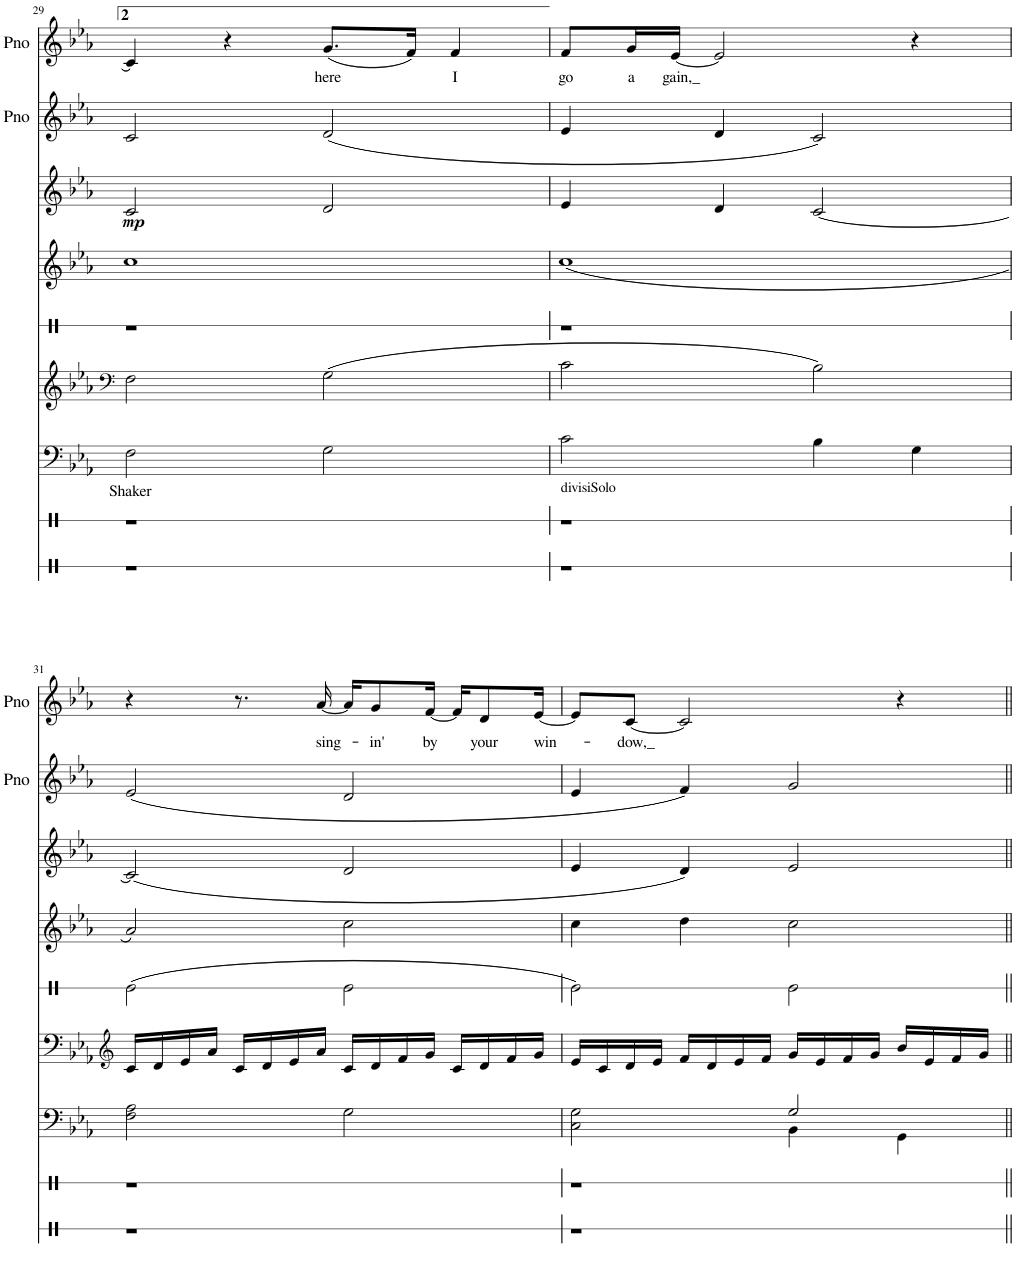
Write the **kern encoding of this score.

**kern	**kern	**kern	**text	**kern	**kern	**kern	**kern	**dynam	**kern	**kern	**text
*part9	*part8	*part7	*part7	*part6	*part5	*part4	*part3	*part3	*part2	*part1	*part1
*staff9	*staff8	*staff7	*staff7	*staff6	*staff5	*staff4	*staff3	*staff3	*staff2	*staff1	*staff1
*I"Crash Cymbal 2	*I"Hi Bongo	*I"Piano	*	*I"Piano	*I"High Agogo	*I"Piano	*I"Piano	*	*I"Piano	*I"Piano	*
*	*	*I'Pno	*	*I'Pno	*	*I'Pno	*I'Pno	*	*I'Pno	*I'Pno	*
!!LO:PB:g=z
*clefX	*clefX	*clefF4	*	*clefF4	*clefF4	*clefG2	*clefG2	*	*clefG2	*clefG2	*
*k[]	*k[]	*k[b-e-a-]	*	*k[b-e-a-]	*k[b-e-a-]	*k[b-e-a-]	*k[b-e-a-]	*	*k[b-e-a-]	*k[b-e-a-]	*
*	*	*	*	*	*	*	*	*	*M4/4	*M4/4	*
=29	=29	=29	=29	=29	=29	=29	=29	=29	=29	=29	=29
!	!	!	!LO:LY:b	!	!	!	!	!LO:DY:b	!	!	!
1r	1r	2F\	Shaker	2F\	1r	1cc	2c/	mp	2c/	4c/]	.
.	.	.	.	.	.	.	.	.	.	4r	.
!	!	!	!	!	!	!	!	!	!	!	!LO:LY:b
.	.	2G\	.	(2G\	.	.	2d/	.	(2d/	(8.g/L	here
.	.	.	.	.	.	.	.	.	.	16f/Jk)	.
!	!	!	!	!	!	!	!	!	!	!	!LO:LY:b
.	.	.	.	.	.	.	.	.	.	4f/	I
=30	=30	=30	=30	=30	=30	=30	=30	=30	=30	=30	=30
!	!LO:TX:a:t=divisiSolo	!	!	!	!	!	!	!	!	!	!
!	!	!	!	!	!	!	!	!	!	!	!LO:LY:b
1r	1r	2c\	.	2c\	1r	(1cc	4e-/	.	4e-/	8f/L	go
!	!	!	!	!	!	!	!	!	!	!	!LO:LY:b
.	.	.	.	.	.	.	.	.	.	16g/L	a
!	!	!	!	!	!	!	!	!	!	!	!LO:LY:b
.	.	.	.	.	.	.	.	.	.	[16e-/JJ	gain,_
.	.	.	.	.	.	.	4d/	.	4d/	2e-/]	.
.	.	4B-\	.	2B-\)	.	.	[2c/	.	2c/)	.	.
.	.	4G\	.	.	.	.	.	.	.	4r	.
!!LO:LB:g=z
=31	=31	=31	=31	=31	=31	=31	=31	=31	=31	=31	=31
*	*	*	*	*clefG2	*	*	*	*	*	*	*
1r	1r	2F\ 2A-\	.	16c/LL	(2RGG\	2a-/)	(2c/]	.	(2e-/	4r	.
.	.	.	.	16d/	.	.	.	.	.	.	.
.	.	.	.	16e-/	.	.	.	.	.	.	.
.	.	.	.	16a-/JJ	.	.	.	.	.	.	.
.	.	.	.	16c/LL	.	.	.	.	.	8.r	.
.	.	.	.	16d/	.	.	.	.	.	.	.
.	.	.	.	16e-/	.	.	.	.	.	.	.
!	!	!	!	!	!	!	!	!	!	!	!LO:LY:b
.	.	.	.	16a-/JJ	.	.	.	.	.	[16a-/	sing-
.	.	2G\	.	16c/LL	2RGG\	2cc\	2d/	.	2d/	16a-/KL]	.
!	!	!	!	!	!	!	!	!	!	!	!LO:LY:b
.	.	.	.	16d/	.	.	.	.	.	8g/	-in'
.	.	.	.	16f/	.	.	.	.	.	.	.
!	!	!	!	!	!	!	!	!	!	!	!LO:LY:b
.	.	.	.	16g/JJ	.	.	.	.	.	[16f/Jk	by
.	.	.	.	16c/LL	.	.	.	.	.	16f/KL]	.
!	!	!	!	!	!	!	!	!	!	!	!LO:LY:b
.	.	.	.	16d/	.	.	.	.	.	8d/	your
.	.	.	.	16f/	.	.	.	.	.	.	.
!	!	!	!	!	!	!	!	!	!	!	!LO:LY:b
.	.	.	.	16g/JJ	.	.	.	.	.	[16e-/Jk	win-
=32	=32	=32	=32	=32	=32	=32	=32	=32	=32	=32	=32
*	*	*^	*	*	*	*	*	*	*	*	*
1r	1r	2ryy	2C\ 2G\	.	16e-/LL	2RGG\)	4cc\	4e-/	.	4e-/	8e-/L]	.
.	.	.	.	.	16c/	.	.	.	.	.	.	.
!	!	!	!	!	!	!	!	!	!	!	!	!LO:LY:b
.	.	.	.	.	16d/	.	.	.	.	.	[8c/J	-dow,_
.	.	.	.	.	16e-/JJ	.	.	.	.	.	.	.
.	.	.	.	.	16f/LL	.	4dd\	4d/)	.	4f/)	2c/]	.
.	.	.	.	.	16d/	.	.	.	.	.	.	.
.	.	.	.	.	16e-/	.	.	.	.	.	.	.
.	.	.	.	.	16f/JJ	.	.	.	.	.	.	.
.	.	2G/	4BB-\	.	16g/LL	2RGG\	2cc\	2e-/	.	2g/	.	.
.	.	.	.	.	16e-/	.	.	.	.	.	.	.
.	.	.	.	.	16f/	.	.	.	.	.	.	.
.	.	.	.	.	16g/JJ	.	.	.	.	.	.	.
.	.	.	4GG\	.	16b-/LL	.	.	.	.	.	4r	.
.	.	.	.	.	16e-/	.	.	.	.	.	.	.
.	.	.	.	.	16f/	.	.	.	.	.	.	.
.	.	.	.	.	16g/JJ	.	.	.	.	.	.	.
*	*	*v	*v	*	*	*	*	*	*	*	*	*
=||	=||	=||	=||	=||	=||	=||	=||	=||	=||	=||	=||
*-	*-	*-	*-	*-	*-	*-	*-	*-	*-	*-	*-
